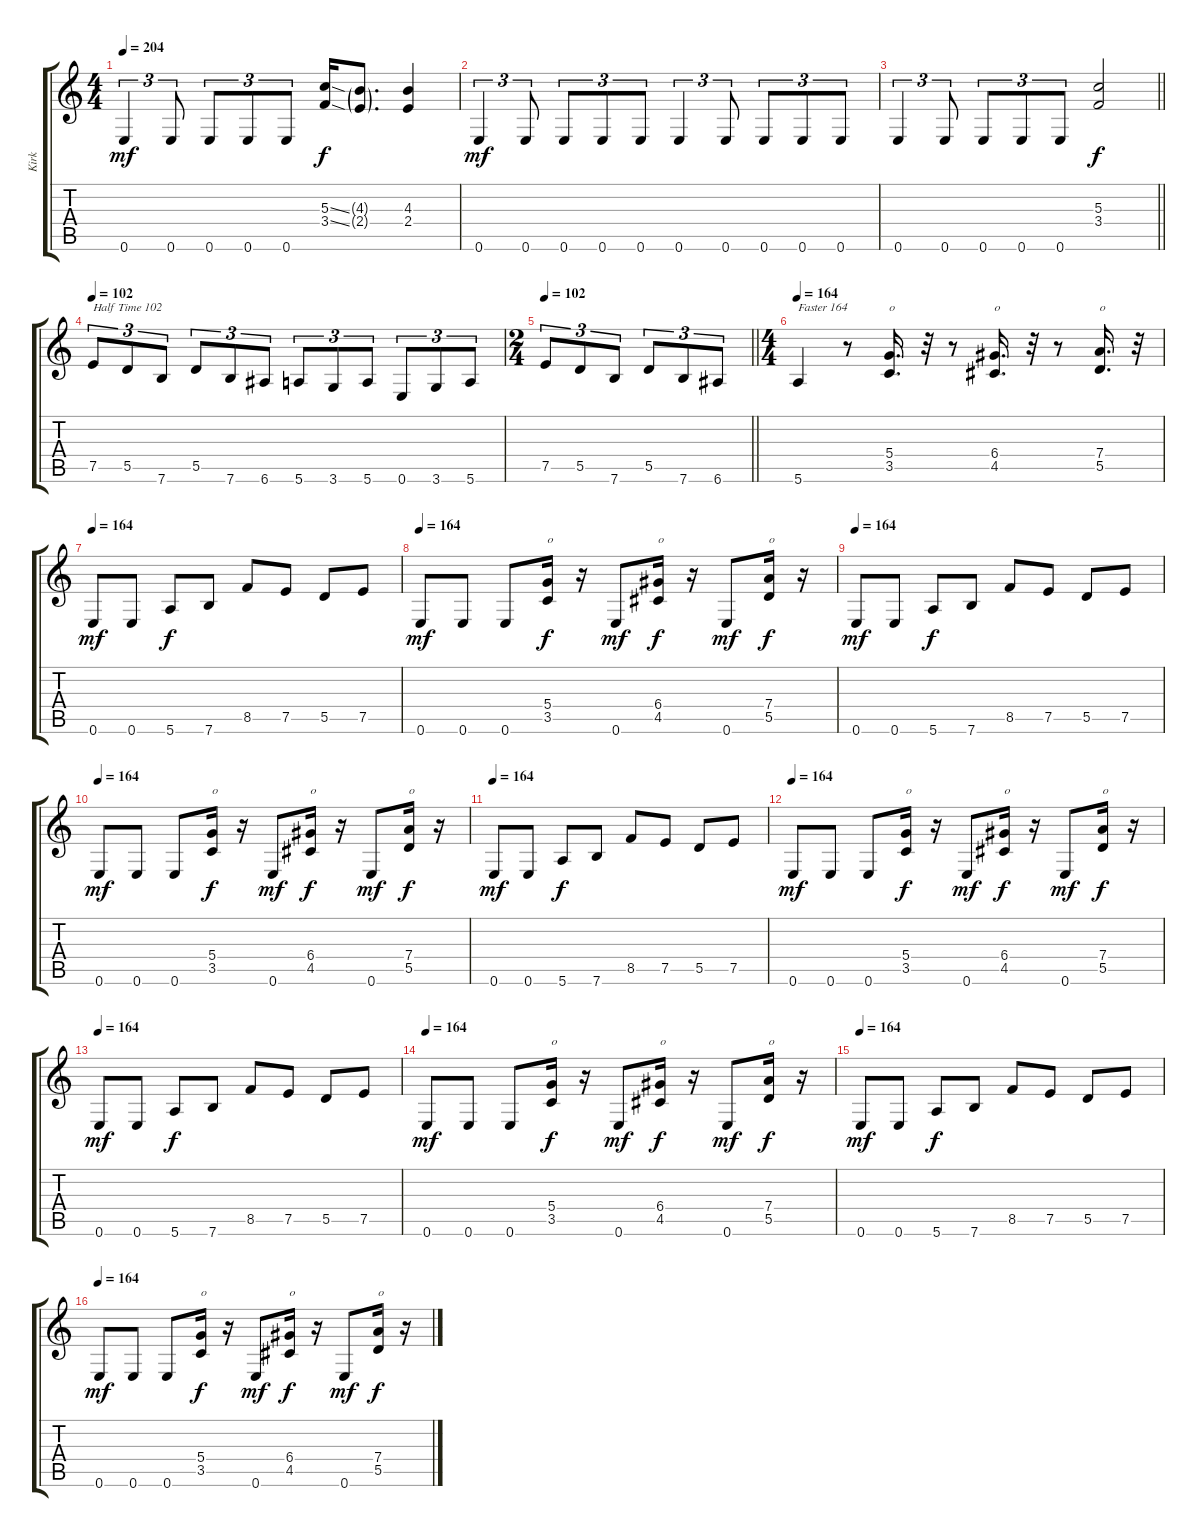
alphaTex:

\track ("Kirk" "Kirk") {instrument distortionguitar}
\staff {score tabs}
\tuning (E4 B3 G3 D3 A2 E2) {hide}
\ts (4 4)
\tempo 204
\clef g2
\ks c
0.6.4{tu (3 2) dy mf} 0.6.8{tu (3 2)} 0.6.8{tu (3 2)} 0.6.8{tu (3 2)} 0.6.8{tu (3 2)} (5.3{ss} 3.4{ss}).16{dy f} (4.3{g} 2.4{g}).8{d} (4.3 2.4).4 |
0.6.4{tu (3 2) dy mf} 0.6.8{tu (3 2)} 0.6.8{tu (3 2)} 0.6.8{tu (3 2)} 0.6.8{tu (3 2)} 0.6.4{tu (3 2)} 0.6.8{tu (3 2)} 0.6.8{tu (3 2)} 0.6.8{tu (3 2)} 0.6.8{tu (3 2)} |
\barLineRight lightlight
0.6.4{tu (3 2)} 0.6.8{tu (3 2)} 0.6.8{tu (3 2)} 0.6.8{tu (3 2)} 0.6.8{tu (3 2)} (5.3 3.4).2{dy f} |
\tempo 102
7.5.8{tu (3 2) txt "Half Time 102"} 5.5.8{tu (3 2)} 7.6.8{tu (3 2)} 5.5.8{tu (3 2)} 7.6.8{tu (3 2)} 6.6.8{tu (3 2)} 5.6.8{tu (3 2)} 3.6.8{tu (3 2)} 5.6.8{tu (3 2)} 0.6.8{tu (3 2)} 3.6.8{tu (3 2)} 5.6.8{tu (3 2)} |
\ts (2 4)
\tempo 102
\barLineRight lightlight
7.5.8{tu (3 2)} 5.5.8{tu (3 2)} 7.6.8{tu (3 2)} 5.5.8{tu (3 2)} 7.6.8{tu (3 2)} 6.6.8{tu (3 2)} |
\ts (4 4)
\tempo 164
5.6.4{txt "Faster 164"} r.8 (5.4 3.5).16{d txt "o"} r.32 r.8 (6.4 4.5).16{d txt "o"} r.32 r.8 (7.4 5.5).16{d txt "o"} r.32 |
\tempo 164
0.6.8{dy mf} 0.6.8 5.6.8{dy f} 7.6.8 8.5.8 7.5.8 5.5.8 7.5.8 |
\tempo 164
0.6.8{dy mf} 0.6.8 0.6.8 (5.4 3.5).16{txt "o" dy f} r.16 0.6.8{dy mf} (6.4 4.5).16{txt "o" dy f} r.16 0.6.8{dy mf} (7.4 5.5).16{txt "o" dy f} r.16 |
\tempo 164
0.6.8{dy mf} 0.6.8 5.6.8{dy f} 7.6.8 8.5.8 7.5.8 5.5.8 7.5.8 |
\tempo 164
0.6.8{dy mf} 0.6.8 0.6.8 (5.4 3.5).16{txt "o" dy f} r.16 0.6.8{dy mf} (6.4 4.5).16{txt "o" dy f} r.16 0.6.8{dy mf} (7.4 5.5).16{txt "o" dy f} r.16 |
\tempo 164
0.6.8{dy mf} 0.6.8 5.6.8{dy f} 7.6.8 8.5.8 7.5.8 5.5.8 7.5.8 |
\tempo 164
0.6.8{dy mf} 0.6.8 0.6.8 (5.4 3.5).16{txt "o" dy f} r.16 0.6.8{dy mf} (6.4 4.5).16{txt "o" dy f} r.16 0.6.8{dy mf} (7.4 5.5).16{txt "o" dy f} r.16 |
\tempo 164
0.6.8{dy mf} 0.6.8 5.6.8{dy f} 7.6.8 8.5.8 7.5.8 5.5.8 7.5.8 |
\tempo 164
0.6.8{dy mf} 0.6.8 0.6.8 (5.4 3.5).16{txt "o" dy f} r.16 0.6.8{dy mf} (6.4 4.5).16{txt "o" dy f} r.16 0.6.8{dy mf} (7.4 5.5).16{txt "o" dy f} r.16 |
\tempo 164
0.6.8{dy mf} 0.6.8 5.6.8{dy f} 7.6.8 8.5.8 7.5.8 5.5.8 7.5.8 |
\tempo 164
0.6.8{dy mf} 0.6.8 0.6.8 (5.4 3.5).16{txt "o" dy f} r.16 0.6.8{dy mf} (6.4 4.5).16{txt "o" dy f} r.16 0.6.8{dy mf} (7.4 5.5).16{txt "o" dy f} r.16
